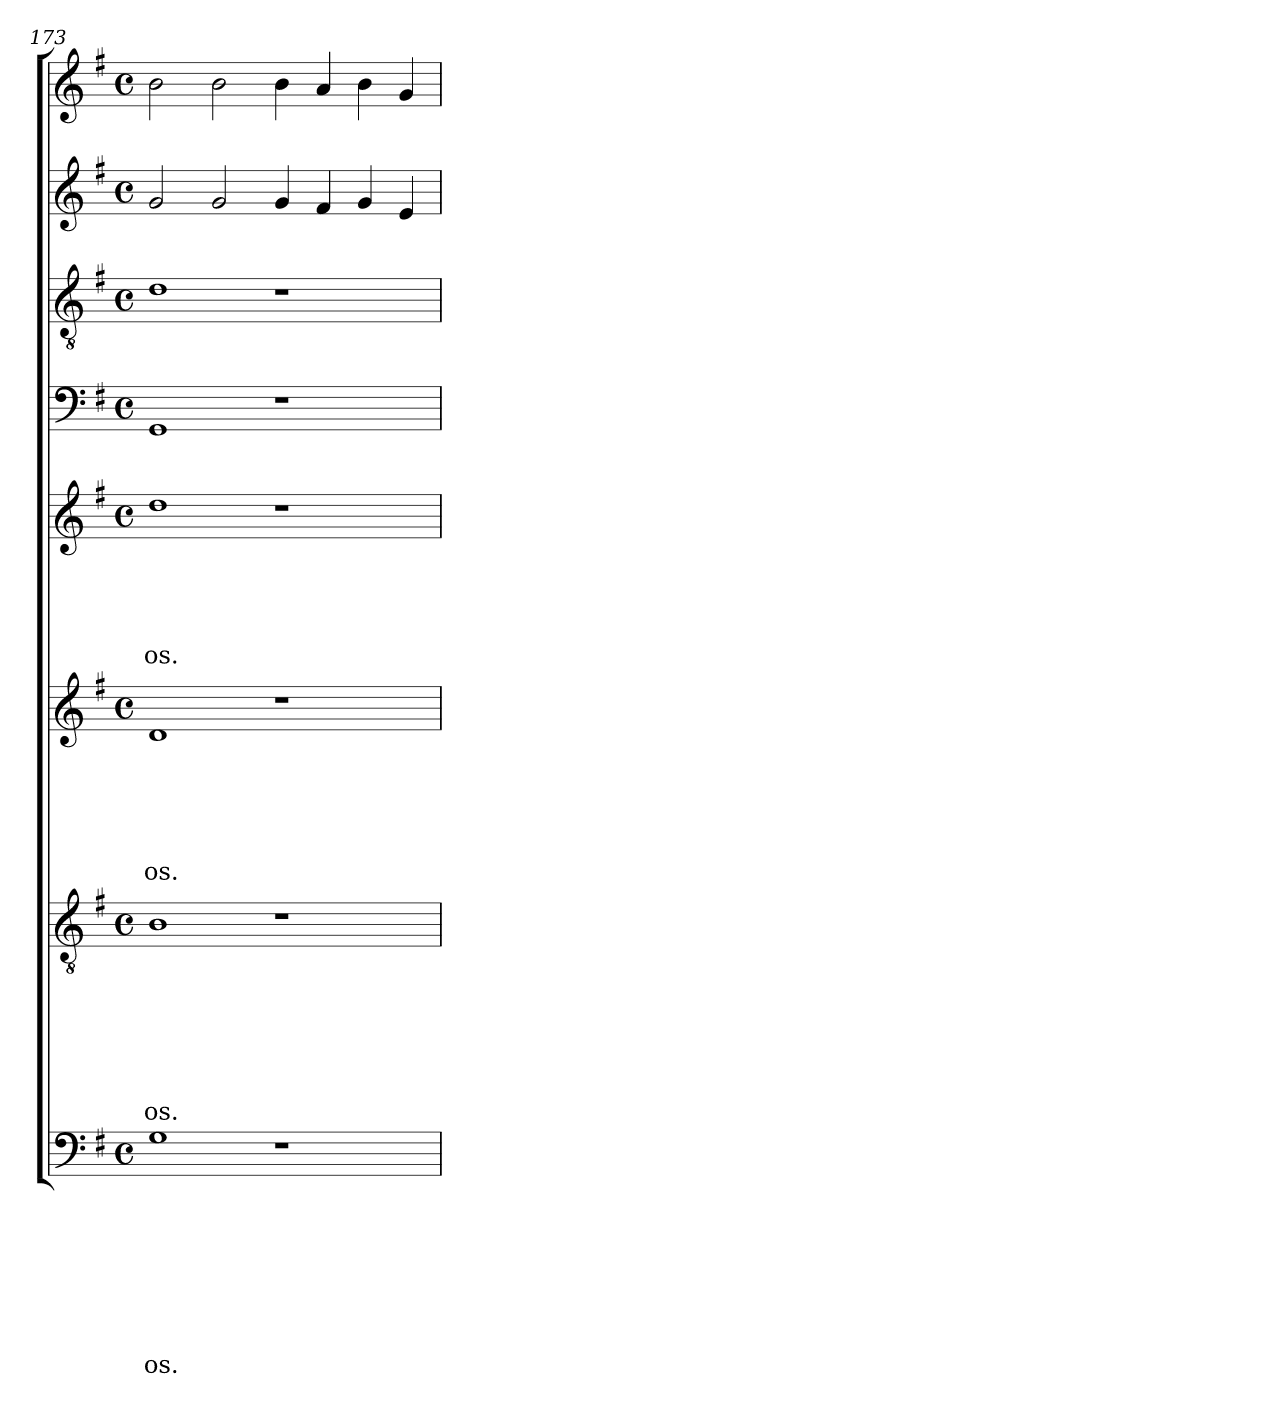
**kern	**text	**text	**text	**text	**text	**text	**text	**text	**kern	**text	**text	**text	**text	**text	**text	**text	**kern	**text	**text	**text	**text	**text	**text	**kern	**text	**text	**text	**text	**text	**kern	**kern	**kern	**kern
*part8	*part8	*part8	*part8	*part8	*part8	*part8	*part8	*part8	*part7	*part7	*part7	*part7	*part7	*part7	*part7	*part7	*part6	*part6	*part6	*part6	*part6	*part6	*part6	*part5	*part5	*part5	*part5	*part5	*part5	*part4	*part3	*part2	*part1
*staff8	*staff8	*staff8	*staff8	*staff8	*staff8	*staff8	*staff8	*staff8	*staff7	*staff7	*staff7	*staff7	*staff7	*staff7	*staff7	*staff7	*staff6	*staff6	*staff6	*staff6	*staff6	*staff6	*staff6	*staff5	*staff5	*staff5	*staff5	*staff5	*staff5	*staff4	*staff3	*staff2	*staff1
!!LO:PB:g=z
*clefF4	*	*	*	*	*	*	*	*	*clefGv2	*	*	*	*	*	*	*	*clefG2	*	*	*	*	*	*	*clefG2	*	*	*	*	*	*clefF4	*clefGv2	*clefG2	*clefG2
*k[f#]	*	*	*	*	*	*	*	*	*k[f#]	*	*	*	*	*	*	*	*k[f#]	*	*	*	*	*	*	*k[f#]	*	*	*	*	*	*k[f#]	*k[f#]	*k[f#]	*k[f#]
*G:	*	*	*	*	*	*	*	*	*G:	*	*	*	*	*	*	*	*G:	*	*	*	*	*	*	*G:	*	*	*	*	*	*G:	*G:	*G:	*G:
*M4/4	*	*	*	*	*	*	*	*	*M4/4	*	*	*	*	*	*	*	*M4/4	*	*	*	*	*	*	*M4/4	*	*	*	*	*	*M4/4	*M4/4	*M4/4	*M4/4
*met(c)	*	*	*	*	*	*	*	*	*met(c)	*	*	*	*	*	*	*	*met(c)	*	*	*	*	*	*	*met(c)	*	*	*	*	*	*met(c)	*met(c)	*met(c)	*met(c)
=173	=173	=173	=173	=173	=173	=173	=173	=173	=173	=173	=173	=173	=173	=173	=173	=173	=173	=173	=173	=173	=173	=173	=173	=173	=173	=173	=173	=173	=173	=173	=173	=173	=173
!	!	!	!	!	!	!	!	!LO:LY:b	!	!	!	!	!	!	!	!LO:LY:b	!	!	!	!	!	!	!LO:LY:b	!	!	!	!	!	!LO:LY:b	!	!	!	!
1G	.	.	.	.	.	.	.	os.	1B	.	.	.	.	.	.	-os.	1d	.	.	.	.	.	-os.	1dd	.	.	.	.	os.	1GG	1d	2g/	2b\
.	.	.	.	.	.	.	.	.	.	.	.	.	.	.	.	.	.	.	.	.	.	.	.	.	.	.	.	.	.	.	.	2g/	2b\
1r	.	.	.	.	.	.	.	.	1r	.	.	.	.	.	.	.	1r	.	.	.	.	.	.	1r	.	.	.	.	.	1r	1r	4g/	4b\
.	.	.	.	.	.	.	.	.	.	.	.	.	.	.	.	.	.	.	.	.	.	.	.	.	.	.	.	.	.	.	.	4f#/	4a/
.	.	.	.	.	.	.	.	.	.	.	.	.	.	.	.	.	.	.	.	.	.	.	.	.	.	.	.	.	.	.	.	4g/	4b\
.	.	.	.	.	.	.	.	.	.	.	.	.	.	.	.	.	.	.	.	.	.	.	.	.	.	.	.	.	.	.	.	4e/	4g/
=	=	=	=	=	=	=	=	=	=	=	=	=	=	=	=	=	=	=	=	=	=	=	=	=	=	=	=	=	=	=	=	=	=
*-	*-	*-	*-	*-	*-	*-	*-	*-	*-	*-	*-	*-	*-	*-	*-	*-	*-	*-	*-	*-	*-	*-	*-	*-	*-	*-	*-	*-	*-	*-	*-	*-	*-
